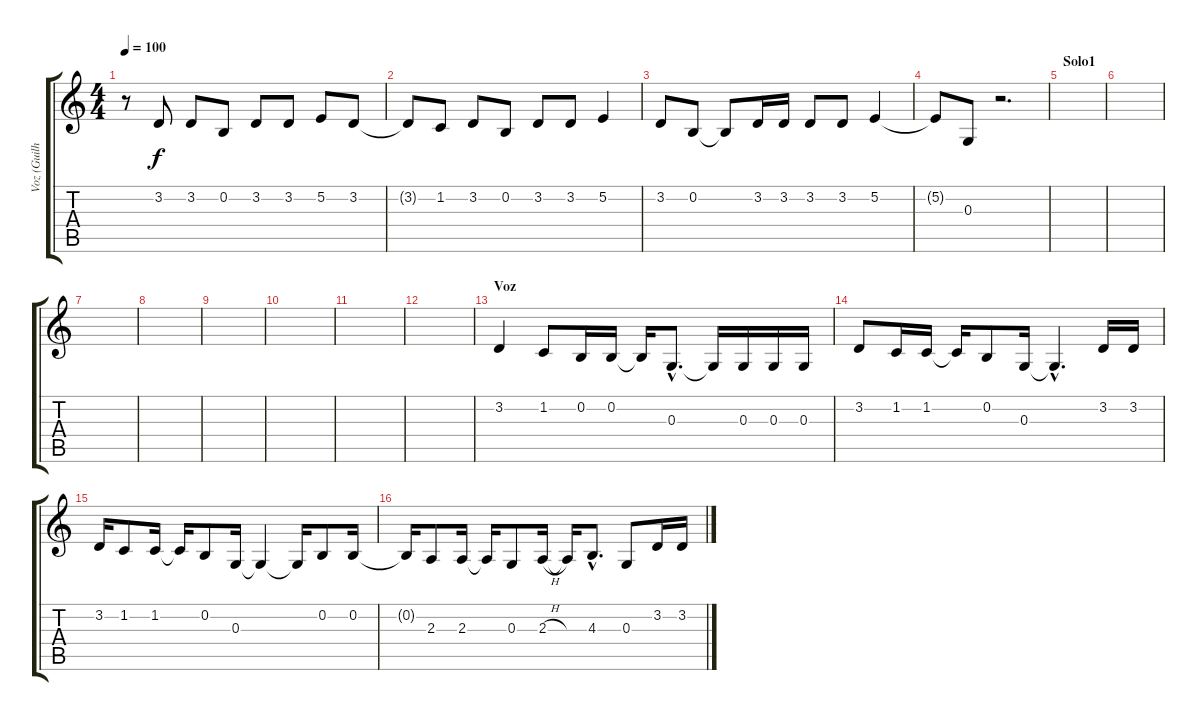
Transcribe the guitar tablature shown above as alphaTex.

\track ("Voz (Guilherme)" "Voz (Guilh") {instrument altosax}
\staff {score tabs}
\tuning (E4 B3 G3 D3 A2 E2) {hide}
\ts (4 4)
\tempo 100
\clef g2
\ks c
r.8{dy f} 3.2.8 3.2.8 0.2.8 3.2.8 3.2.8 5.2.8 3.2.8 |
3.2{t}.8 1.2.8 3.2.8 0.2.8 3.2.8 3.2.8 5.2.4 |
3.2.8 0.2.8 0.2{t}.8 3.2.16 3.2.16 3.2.8 3.2.8 5.2.4 |
5.2{t}.8 0.3.8 r.2{d} |
\section ("" "Solo1")
|
|
|
|
|
|
|
|
\section ("" "Voz")
3.2.4 1.2.8 0.2.16 0.2.16 0.2{t}.16 0.3{hac}.8{d} 0.3{t}.16 0.3.16 0.3.16 0.3.16 |
3.2.8 1.2.16 1.2.16 1.2{t}.16 0.2.8 0.3.16 0.3{hac t}.4{d} 3.2.16 3.2.16 |
3.2.16 1.2.8 1.2.16 1.2{t}.16 0.2.8 0.3.16 0.3{t}.4 0.3{t}.16 0.2.8 0.2.16 |
0.2{t}.16 2.3.8 2.3.16 2.3{t}.16 0.3.8 2.3{h}.16 2.3{t}.16 4.3{hac}.8{d} 0.3.8 3.2.16 3.2.16
